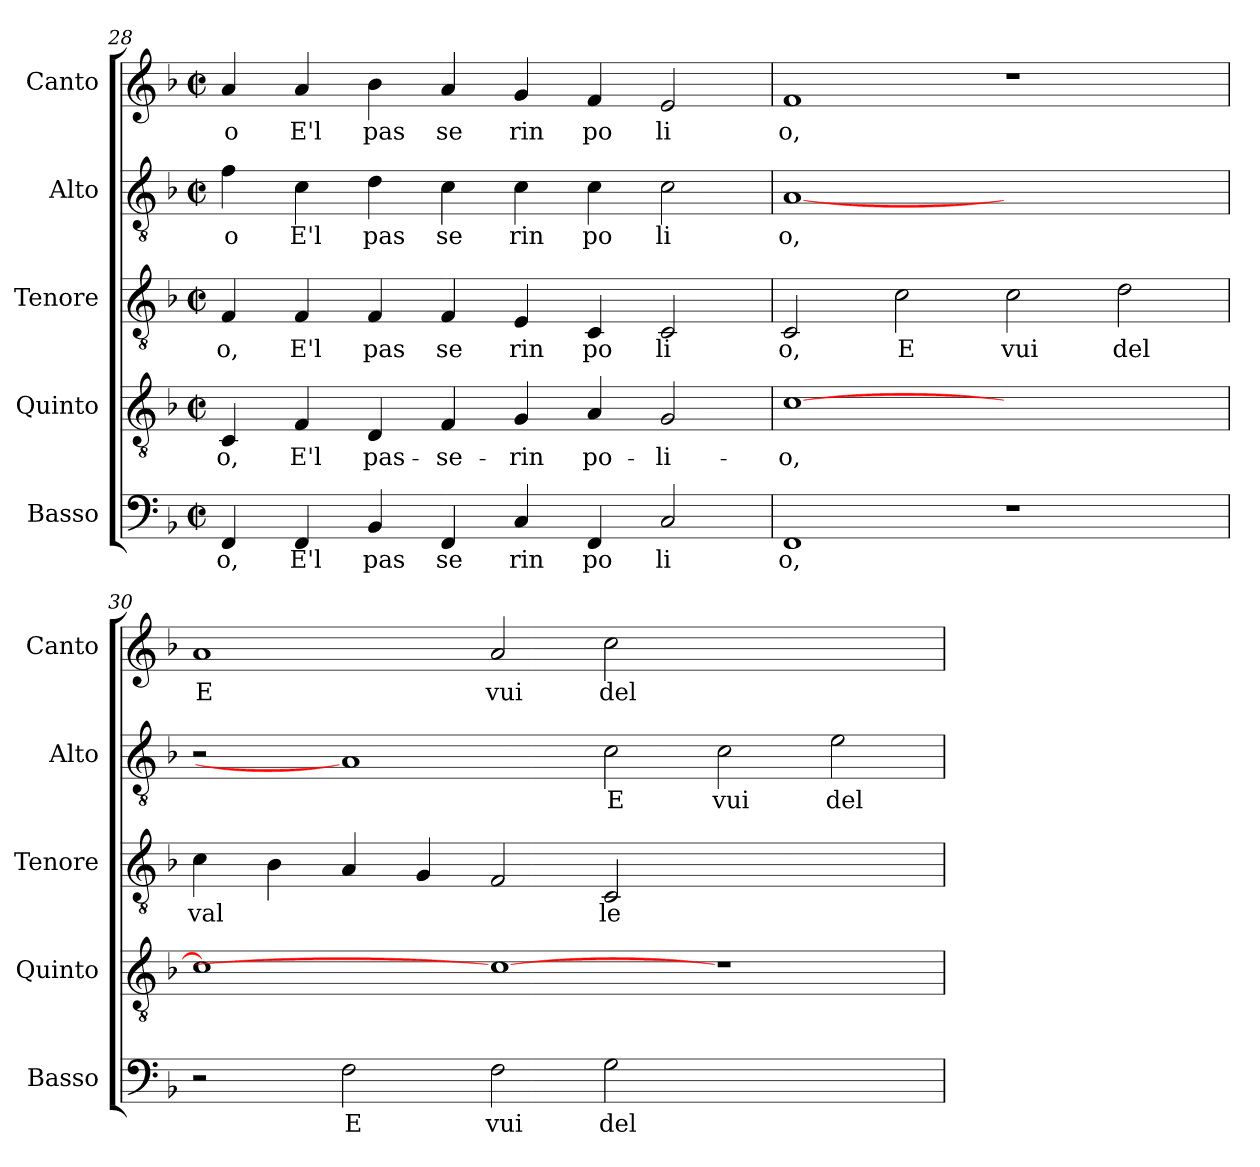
**kern	**text	**kern	**text	**kern	**text	**kern	**text	**kern	**text
*part5	*part5	*part4	*part4	*part3	*part3	*part2	*part2	*part1	*part1
*staff5	*staff5	*staff4	*staff4	*staff3	*staff3	*staff2	*staff2	*staff1	*staff1
*I"Basso	*	*I"Quinto	*	*I"Tenore	*	*I"Alto	*	*I"Canto	*
*I'Basso	*	*I'Quinto	*	*I'Tenore	*	*I'Alto	*	*I'Canto	*
*clefF4	*	*clefGv2	*	*clefGv2	*	*clefGv2	*	*clefG2	*
*k[b-]	*	*k[b-]	*	*k[b-]	*	*k[b-]	*	*k[b-]	*
*F:	*	*F:	*	*F:	*	*F:	*	*F:	*
*M2/2	*	*M2/2	*	*M2/2	*	*M2/2	*	*M2/2	*
*met(c|)	*	*met(c|)	*	*met(c|)	*	*met(c|)	*	*met(c|)	*
=28	=28	=28	=28	=28	=28	=28	=28	=28	=28
!	!LO:LY:b:cj	!	!LO:LY:b:cj	!	!LO:LY:b:cj	!	!LO:LY:b:cj	!	!LO:LY:b:cj
4FF/	o,	4C/	-o,	4F/	o,	4f\	o	4a/	o
!	!LO:LY:b:cj	!	!LO:LY:b:cj	!	!LO:LY:b:cj	!	!LO:LY:b:cj	!	!LO:LY:b:cj
4FF/	E'l	4F/	E'l	4F/	E'l	4c\	E'l	4a/	E'l
!	!LO:LY:b:cj	!	!LO:LY:b:cj	!	!LO:LY:b:cj	!	!LO:LY:b:cj	!	!LO:LY:b:cj
4BB-/	pas	4D/	pas-	4F/	pas	4d\	pas	4b-\	pas
!	!LO:LY:b:cj	!	!LO:LY:b:cj	!	!LO:LY:b:cj	!	!LO:LY:b:cj	!	!LO:LY:b:cj
4FF/	se	4F/	-se-	4F/	se	4c\	se	4a/	se
!	!LO:LY:b:cj	!	!LO:LY:b:cj	!	!LO:LY:b:cj	!	!LO:LY:b:cj	!	!LO:LY:b:cj
4C/	rin	4G/	-rin	4E/	rin	4c\	rin	4g/	rin
!	!LO:LY:b:cj	!	!LO:LY:b:cj	!	!LO:LY:b:cj	!	!LO:LY:b:cj	!	!LO:LY:b:cj
4FF/	po	4A/	po-	4C/	po	4c\	po	4f/	po
!	!LO:LY:b:cj	!	!LO:LY:b:cj	!	!LO:LY:b:cj	!	!LO:LY:b:cj	!	!LO:LY:b:cj
2C/	li	2G/	-li-	2C/	li	2c\	li	2e/	li
=29	=29	=29	=29	=29	=29	=29	=29	=29	=29
!	!LO:LY:b:cj	!	!LO:LY:b:cj	!	!LO:LY:b:cj	!	!LO:LY:b:cj	!	!LO:LY:b:cj
1FF	o,	[<1c	-o,	2C/	o,	[1A	o,	1f	o,
!	!	!	!	!	!LO:LY:b:cj	!	!	!	!
.	.	.	.	2c\	E	.	.	.	.
!	!	!	!	!	!LO:LY:b:cj	!	!	!	!
1r	.	1ryy	.	2c\	vui	1ryy	.	1r	.
!	!	!	!	!	!LO:LY:b:cj	!	!	!	!
.	.	.	.	2d\	del	.	.	.	.
!!LO:PB:g=z
=30	=30	=30	=30	=30	=30	=30	=30	=30	=30
!	!	!	!LO:LY:b:cj	!	!LO:LY:b:cj	!	!	!	!LO:LY:b:cj
2r	.	1c]	.	4c\	val-	2r	.	1a	E
!	!	!	!	!	!LO:LY:b:cj	!	!	!	!
.	.	.	.	4B-\	--	.	.	.	.
!	!LO:LY:b:cj	!	!	!	!LO:LY:b:cj	!	!	!	!
2F\	E	.	.	4A/	--	1A]	.	.	.
!	!	!	!	!	!LO:LY:b:cj	!	!	!	!
.	.	.	.	4G/	--	.	.	.	.
!	!LO:LY:b:cj	!	!	!	!LO:LY:b:cj	!	!	!	!LO:LY:b:cj
2F\	vui	1c_	.	2F/	--	.	.	2a/	vui
!	!LO:LY:b:cj	!	!	!	!LO:LY:b:cj	!	!LO:LY:b:cj	!	!LO:LY:b:cj
2G\	del	.	.	2C/	-le	2c\	E	2cc\	del
!	!	!	!	!	!	!	!LO:LY:b:cj	!	!
1ryy	.	1r	.	1ryy	.	2c\	vui	1ryy	.
!	!	!	!	!	!	!	!LO:LY:b:cj	!	!
.	.	.	.	.	.	2e\	del	.	.
=	=	=	=	=	=	=	=	=	=
*-	*-	*-	*-	*-	*-	*-	*-	*-	*-
